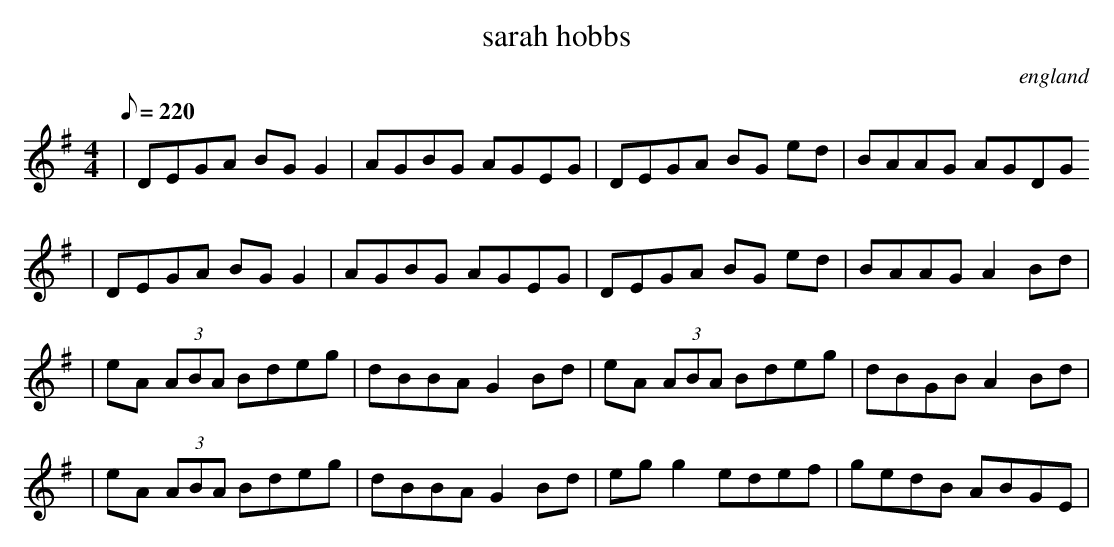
X:1
T:sarah hobbs
O:england
M:4/4
L:1/8
Q:220
K:EMin
| DEGA BG G2| AGBG AGEG| DEGA BG ed| BAAG AGDG
| DEGA BG G2| AGBG AGEG| DEGA BG ed| BAAG A2 Bd|
| eA (3ABA Bdeg| dBBA G2 Bd|eA (3ABA Bdeg| dBGB A2 Bd|
| eA (3ABA Bdeg| dBBA G2 Bd| eg g2 edef| gedB ABGE|
